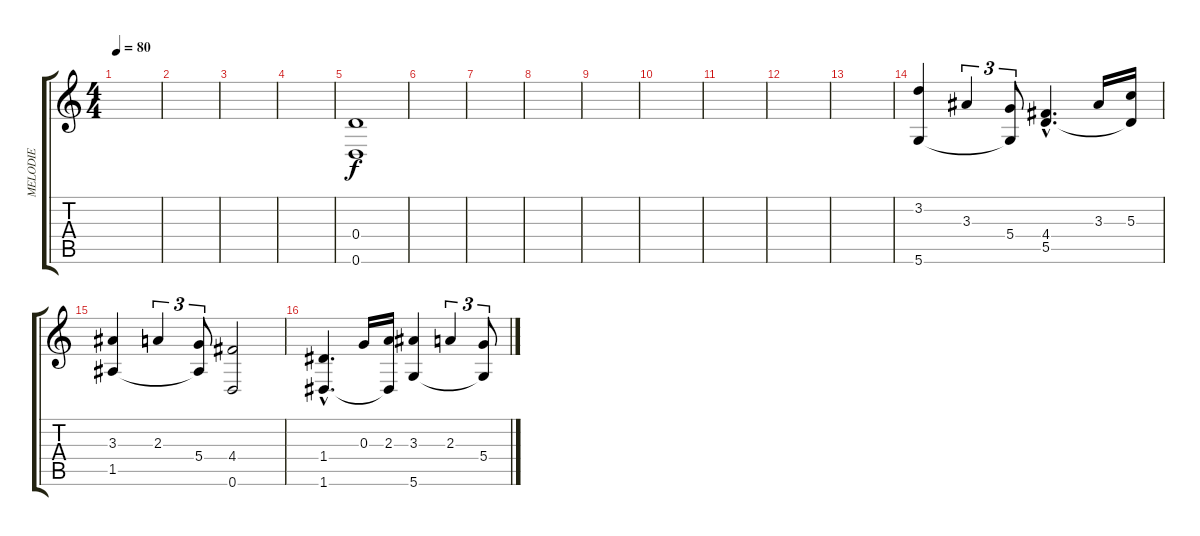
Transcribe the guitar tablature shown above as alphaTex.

\track ("MELODIE" "MELODIE") {instrument acousticguitarsteel}
\staff {score tabs}
\tuning (E4 B3 G3 D3 A2 D2) {hide}
\ts (4 4)
\tempo 80
\clef g2
\ks c
|
|
|
|
(0.4 0.6).1 |
|
|
|
|
|
|
|
|
(3.2 5.6).4{instrument distortionguitar} 3.3.4{tu (3 2)} (5.4 5.6{t}).8{tu (3 2)} (4.4{hac} 5.5{hac}).4{d} 3.3.16 (5.3 5.5{t}).16 |
(3.3 1.5).4 2.3.4{tu (3 2)} (5.4 1.5{t}).8{tu (3 2)} (4.4 0.6).2 |
(1.4{hac} 1.6{hac}).4{d} 0.3.16 (2.3 1.6{t}).16 (3.3 5.6).4 2.3.4{tu (3 2)} (5.4 5.6{t}).8{tu (3 2)}
